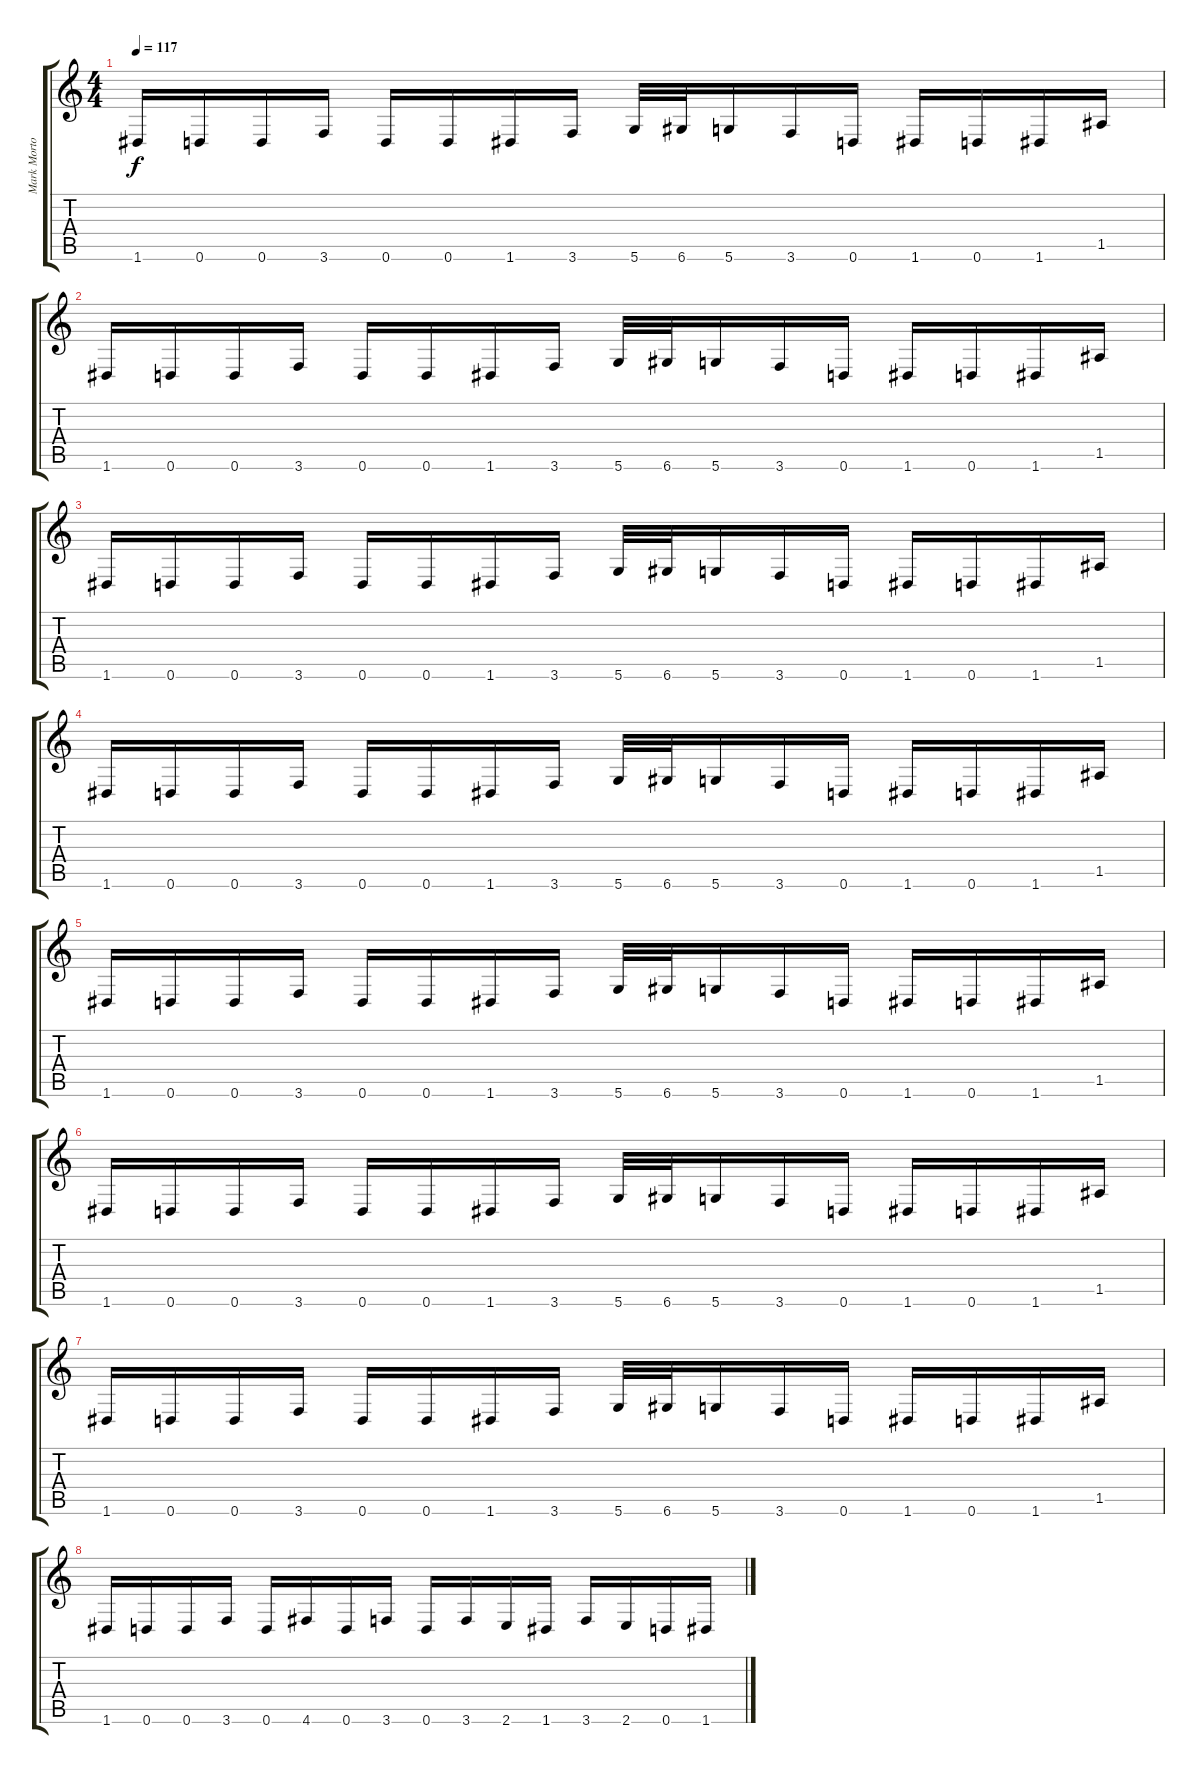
\track ("Mark Morton" "Mark Morto") {instrument distortionguitar}
\staff {score tabs}
\tuning (E4 B3 G3 D3 A2 D2) {hide}
\ts (4 4)
\tempo 117
\clef g2
\ks c
1.6.16{dy f} 0.6.16 0.6.16 3.6.16 0.6.16 0.6.16 1.6.16 3.6.16 5.6.32 6.6.32 5.6.16 3.6.16 0.6.16 1.6.16 0.6.16 1.6.16 1.5.16 |
1.6.16 0.6.16 0.6.16 3.6.16 0.6.16 0.6.16 1.6.16 3.6.16 5.6.32 6.6.32 5.6.16 3.6.16 0.6.16 1.6.16 0.6.16 1.6.16 1.5.16 |
1.6.16 0.6.16 0.6.16 3.6.16 0.6.16 0.6.16 1.6.16 3.6.16 5.6.32 6.6.32 5.6.16 3.6.16 0.6.16 1.6.16 0.6.16 1.6.16 1.5.16 |
1.6.16 0.6.16 0.6.16 3.6.16 0.6.16 0.6.16 1.6.16 3.6.16 5.6.32 6.6.32 5.6.16 3.6.16 0.6.16 1.6.16 0.6.16 1.6.16 1.5.16 |
1.6.16 0.6.16 0.6.16 3.6.16 0.6.16 0.6.16 1.6.16 3.6.16 5.6.32 6.6.32 5.6.16 3.6.16 0.6.16 1.6.16 0.6.16 1.6.16 1.5.16 |
1.6.16 0.6.16 0.6.16 3.6.16 0.6.16 0.6.16 1.6.16 3.6.16 5.6.32 6.6.32 5.6.16 3.6.16 0.6.16 1.6.16 0.6.16 1.6.16 1.5.16 |
1.6.16 0.6.16 0.6.16 3.6.16 0.6.16 0.6.16 1.6.16 3.6.16 5.6.32 6.6.32 5.6.16 3.6.16 0.6.16 1.6.16 0.6.16 1.6.16 1.5.16 |
1.6.16 0.6.16 0.6.16 3.6.16 0.6.16 4.6.16 0.6.16 3.6.16 0.6.16 3.6.16 2.6.16 1.6.16 3.6.16 2.6.16 0.6.16 1.6.16
